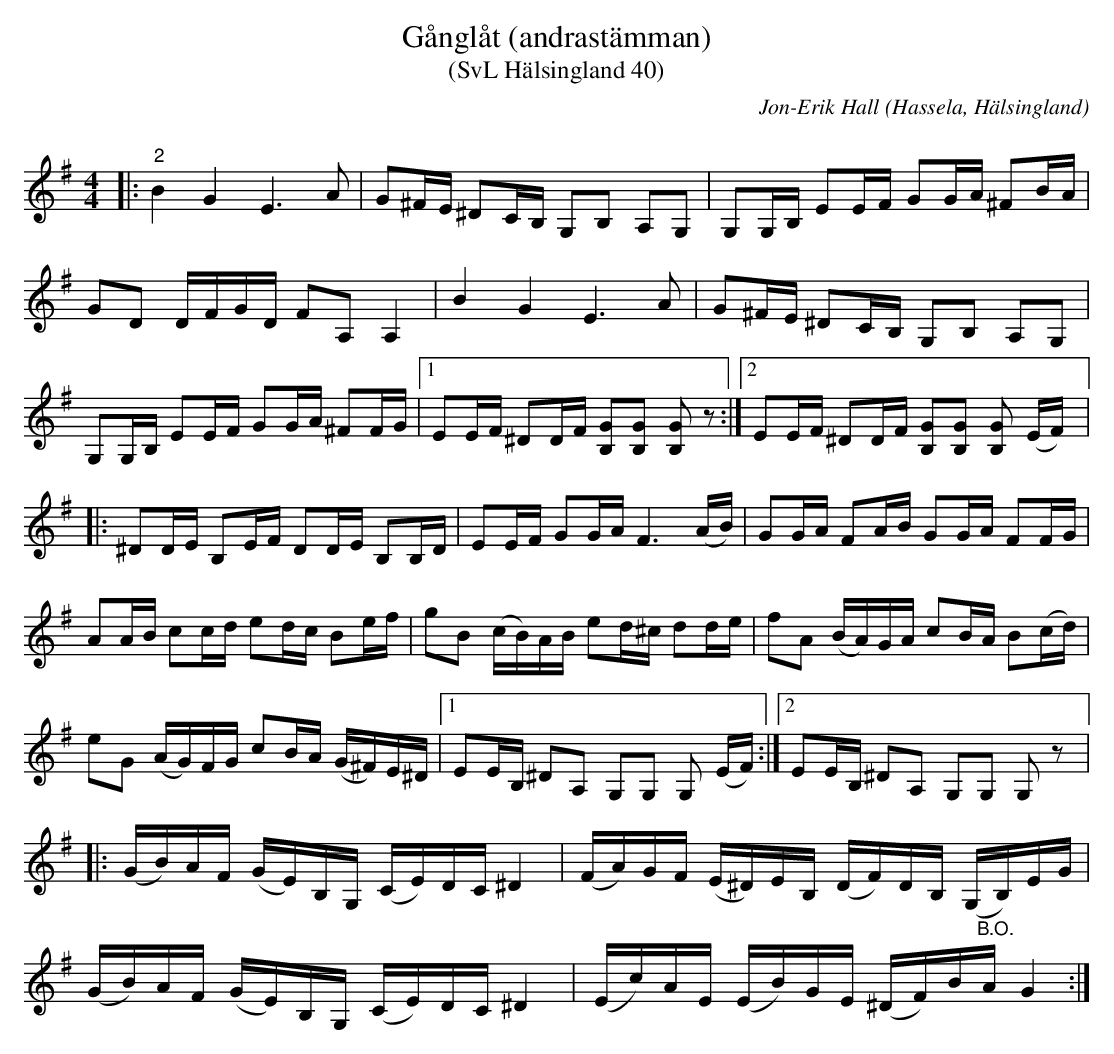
X:1
T:Gånglåt (andrastämman)
T:(SvL Hälsingland 40)
C:Jon-Erik Hall
O:Hassela, Hälsingland
Q:100
L:1/16
M:4/4
K:G
|:"^2" B4 G4 E6 A2 | G2^FE ^D2CB, G,2B,2 A,2G,2 | G,2G,B, E2EF G2GA ^F2BA |
G2D2 DFGD F2A,2 A,4 | B4 G4 E6 A2 | G2^FE ^D2CB, G,2B,2 A,2G,2 |
G,2G,B, E2EF G2GA ^F2FG |1 E2EF ^D2DF [B,G]2[B,G]2 [B,G]2 z2 :|2 E2EF ^D2DF [B,G]2[B,G]2 [B,G]2 (EF) |:
^D2DE B,2EF D2DE B,2B,D | E2EF G2GA F6 (AB) | G2GA F2AB G2GA F2FG |
 A2AB c2cd e2dc B2ef | g2B2 (cB)AB e2d^c d2de | f2A2 (BA)GA c2BA B2(cd) |
e2G2 (AG)FG c2BA (G^F)E^D |1 E2EB, ^D2A,2 G,2G,2 G,2 (EF) :|2 E2EB, ^D2A,2 G,2G,2 G,2 z2 |:
(GB)AF (GE)B,G, (CE)DC ^D4 | (FA)GF (E^D)EB, (DF)DB, (G,B,)EG |
(GB)AF (GE)B,G, (CE)DC ^D4 | (Ec)AE (EB)GE (^DF)B"^B.O."A G4 :|
